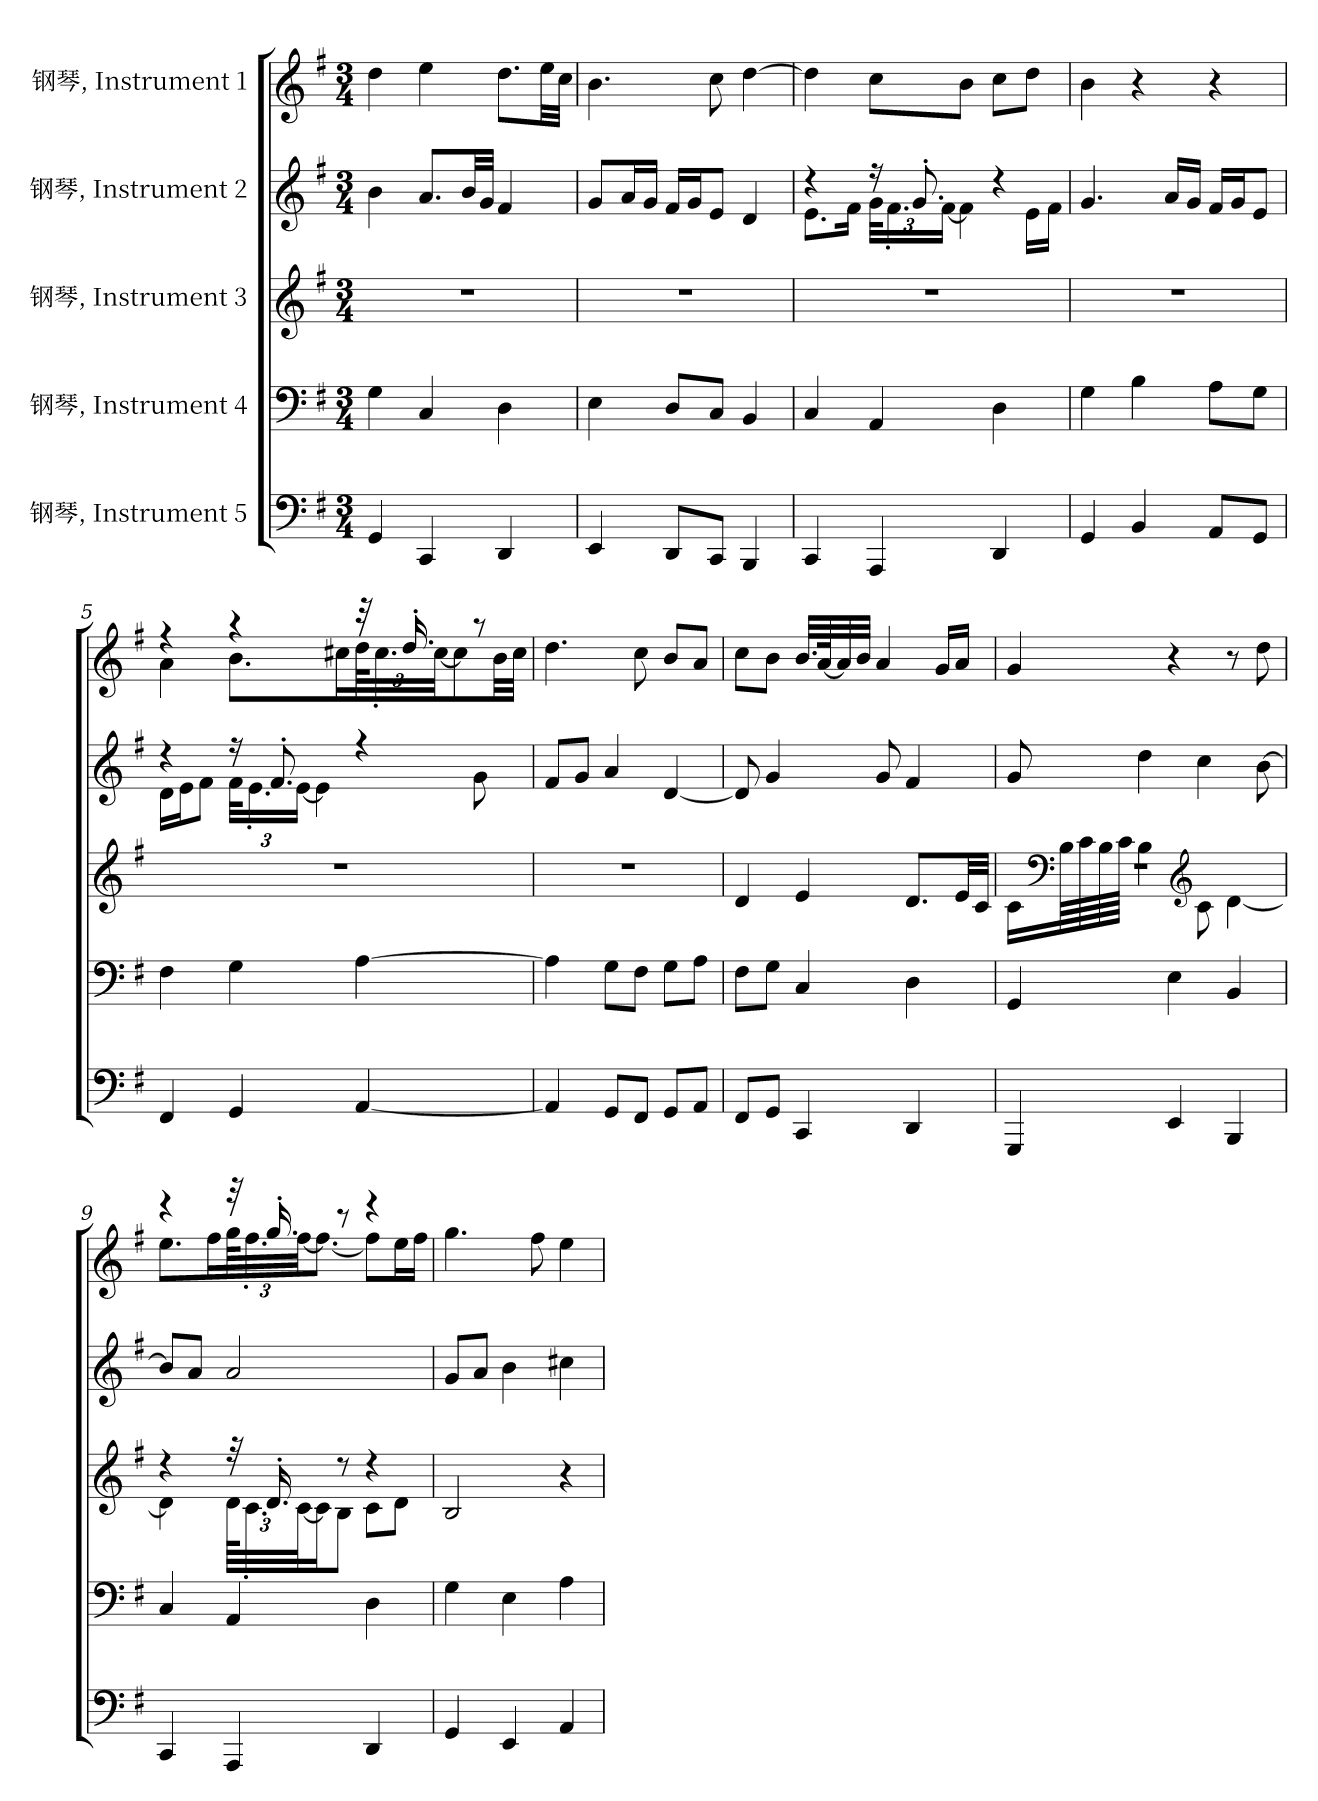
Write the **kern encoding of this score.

**kern	**kern	**kern	**kern	**kern
*part5	*part4	*part3	*part2	*part1
*staff5	*staff4	*staff3	*staff2	*staff1
*I"钢琴, Instrument 5	*I"钢琴, Instrument 4	*I"钢琴, Instrument 3	*I"钢琴, Instrument 2	*I"钢琴, Instrument 1
*clefF4	*clefF4	*clefG2	*clefG2	*clefG2
*k[f#]	*k[f#]	*k[f#]	*k[f#]	*k[f#]
*M3/4	*M3/4	*M3/4	*M3/4	*M3/4
*MM60	*MM60	*MM60	*MM60	*MM60
=1	=1	=1	=1	=1
4GG/	4G\	2.r	4b\	4dd\
4CC/	4C/	.	8.a/L	4ee\
.	.	.	32b/LL	.
.	.	.	32g/JJJ	.
4DD/	4D\	.	4f#/	8.dd\L
.	.	.	.	32ee\LL
.	.	.	.	32cc\JJJ
=2	=2	=2	=2	=2
4EE/	4E\	2.r	8g/L	4.b\
.	.	.	16a/L	.
.	.	.	16g/JJ	.
8DD/L	8D/L	.	16f#/LL	.
.	.	.	16g/J	.
8CC/J	8C/J	.	8e/J	8cc\
4BBB/	4BB/	.	4d/	[4dd\
=3	=3	=3	=3	=3
*	*	*	*^	*
4CC/	4C/	2.r	4r	8.e\L	4dd\]
.	.	.	.	16f#\Jk	.
*	*	*	*	*Xbrackettup	*
4AAA/	4AA/	.	16r	48g\KLL	8cc\L
.	.	.	.	24.f#'\	.
.	.	.	8.g'/	.	.
.	.	.	.	[24f#\JJ	.
.	.	.	.	4f#\]	8b\J
4DD/	4D\	.	4r	.	8cc\L
.	.	.	.	16e\LL	8dd\J
.	.	.	.	16f#\JJ	.
*	*	*	*v	*v	*
=4	=4	=4	=4	=4
4GG/	4G\	2.r	4.g/	4b\
4BB/	4B\	.	.	4r
.	.	.	16a/LL	.
.	.	.	16g/JJ	.
8AA/L	8A\L	.	16f#/LL	4r
.	.	.	16g/J	.
8GG/J	8G\J	.	8e/J	.
!!LO:LB:g=z
=5	=5	=5	=5	=5
*	*	*	*^	*^
4FF#/	4F#\	2.r	4r	16d\LL	4r	4a\
.	.	.	.	16e\J	.	.
.	.	.	.	8f#\J	.	.
4GG/	4G\	.	16r	48f#\KLL	4r	8.b\L
.	.	.	.	24.e'\	.	.
.	.	.	8.f#'/	.	.	.
.	.	.	.	[24e\JJ	.	.
.	.	.	.	4e\]	.	.
.	.	.	.	.	.	16cc#X\L
*	*	*	*	*	*	*Xbrackettup
[4AA/	[4A\	.	4r	.	32r	96dd\KL
.	.	.	.	.	.	48.cc#'\
.	.	.	.	.	16.dd'/	.
.	.	.	.	.	.	[48cc#\JJ
.	.	.	.	.	.	8cc#\]
.	.	.	.	8g\	8r	.
.	.	.	.	.	.	32b\LL
.	.	.	.	.	.	32cc#\JJJ
*	*	*	*v	*v	*	*
*	*	*	*	*v	*v
=6	=6	=6	=6	=6
4AA/]	4A\]	2.r	8f#/L	4.dd\
.	.	.	8g/J	.
8GG/L	8G\L	.	4a/	.
8FF#/J	8F#\J	.	.	8cc\
8GG/L	8G\L	.	[4d/	8b/L
8AA/J	8A\J	.	.	8a/J
=7	=7	=7	=7	=7
8FF#/L	8F#\L	4d/	8d/]	8cc\L
8GG/J	8G\J	.	4g/	8b\J
4CC/	4C/	4e/	.	32.b/LLL
.	.	.	.	[64a/K
.	.	.	.	32a/]
.	.	.	.	32b/JJJ
.	.	.	8g/	4a/
4DD/	4D\	8.d/L	4f#/	.
.	.	.	.	16g/LL
.	.	32e/LL	.	16a/JJ
.	.	32c/JJJ	.	.
!!LO:PB:g=z
=8	=8	=8	=8	=8
*	*	*^	*	*
4GGG/	4GG/	2.r	16c\LL	8g/	4g/
*	*	*clefF4	*	*	*
.	.	.	64B\LL	.	.
.	.	.	64c\	.	.
.	.	.	64B\	.	.
.	.	.	64c\JJJJ	.	.
.	.	.	4B\	4dd\	.
4EE/	4E\	.	.	.	4r
*	*	*clefG2	*	*	*
.	.	.	8c\	4cc\	.
4BBB/	4BB/	.	[4d\	.	8r
.	.	.	.	[8b\	8dd\
=9	=9	=9	=9	=9	=9
*	*	*	*	*	*^
4CC/	4C/	4r	4d\]	8b/L]	4r	8.ee\L
.	.	.	.	8a/J	.	.
.	.	.	.	.	.	16ff#\L
*	*	*	*Xbrackettup	*	*	*
4AAA/	4AA/	32r	96d\KLLL	2a/	32r	96gg\KL
.	.	.	48.c'\	.	.	48.ff#'\
.	.	16.d'/	.	.	16.gg'/	.
.	.	.	[48c\J	.	.	[48ff#\JJ
.	.	.	16c\J]	.	.	8.ff#\J_
.	.	8r	8B\J	.	8r	.
4DD/	4D\	4r	8c\L	.	4r	8ff#\L]
.	.	.	8d\J	.	.	16ee\L
.	.	.	.	.	.	16ff#\JJ
*	*	*v	*v	*	*v	*v
=10	=10	=10	=10	=10
4GG/	4G\	2B/	8g/L	4.gg\
.	.	.	8a/J	.
4EE/	4E\	.	4b\	.
.	.	.	.	8ff#\
4AA/	4A\	4r	4cc#X\	4ee\
=	=	=	=	=
*-	*-	*-	*-	*-
